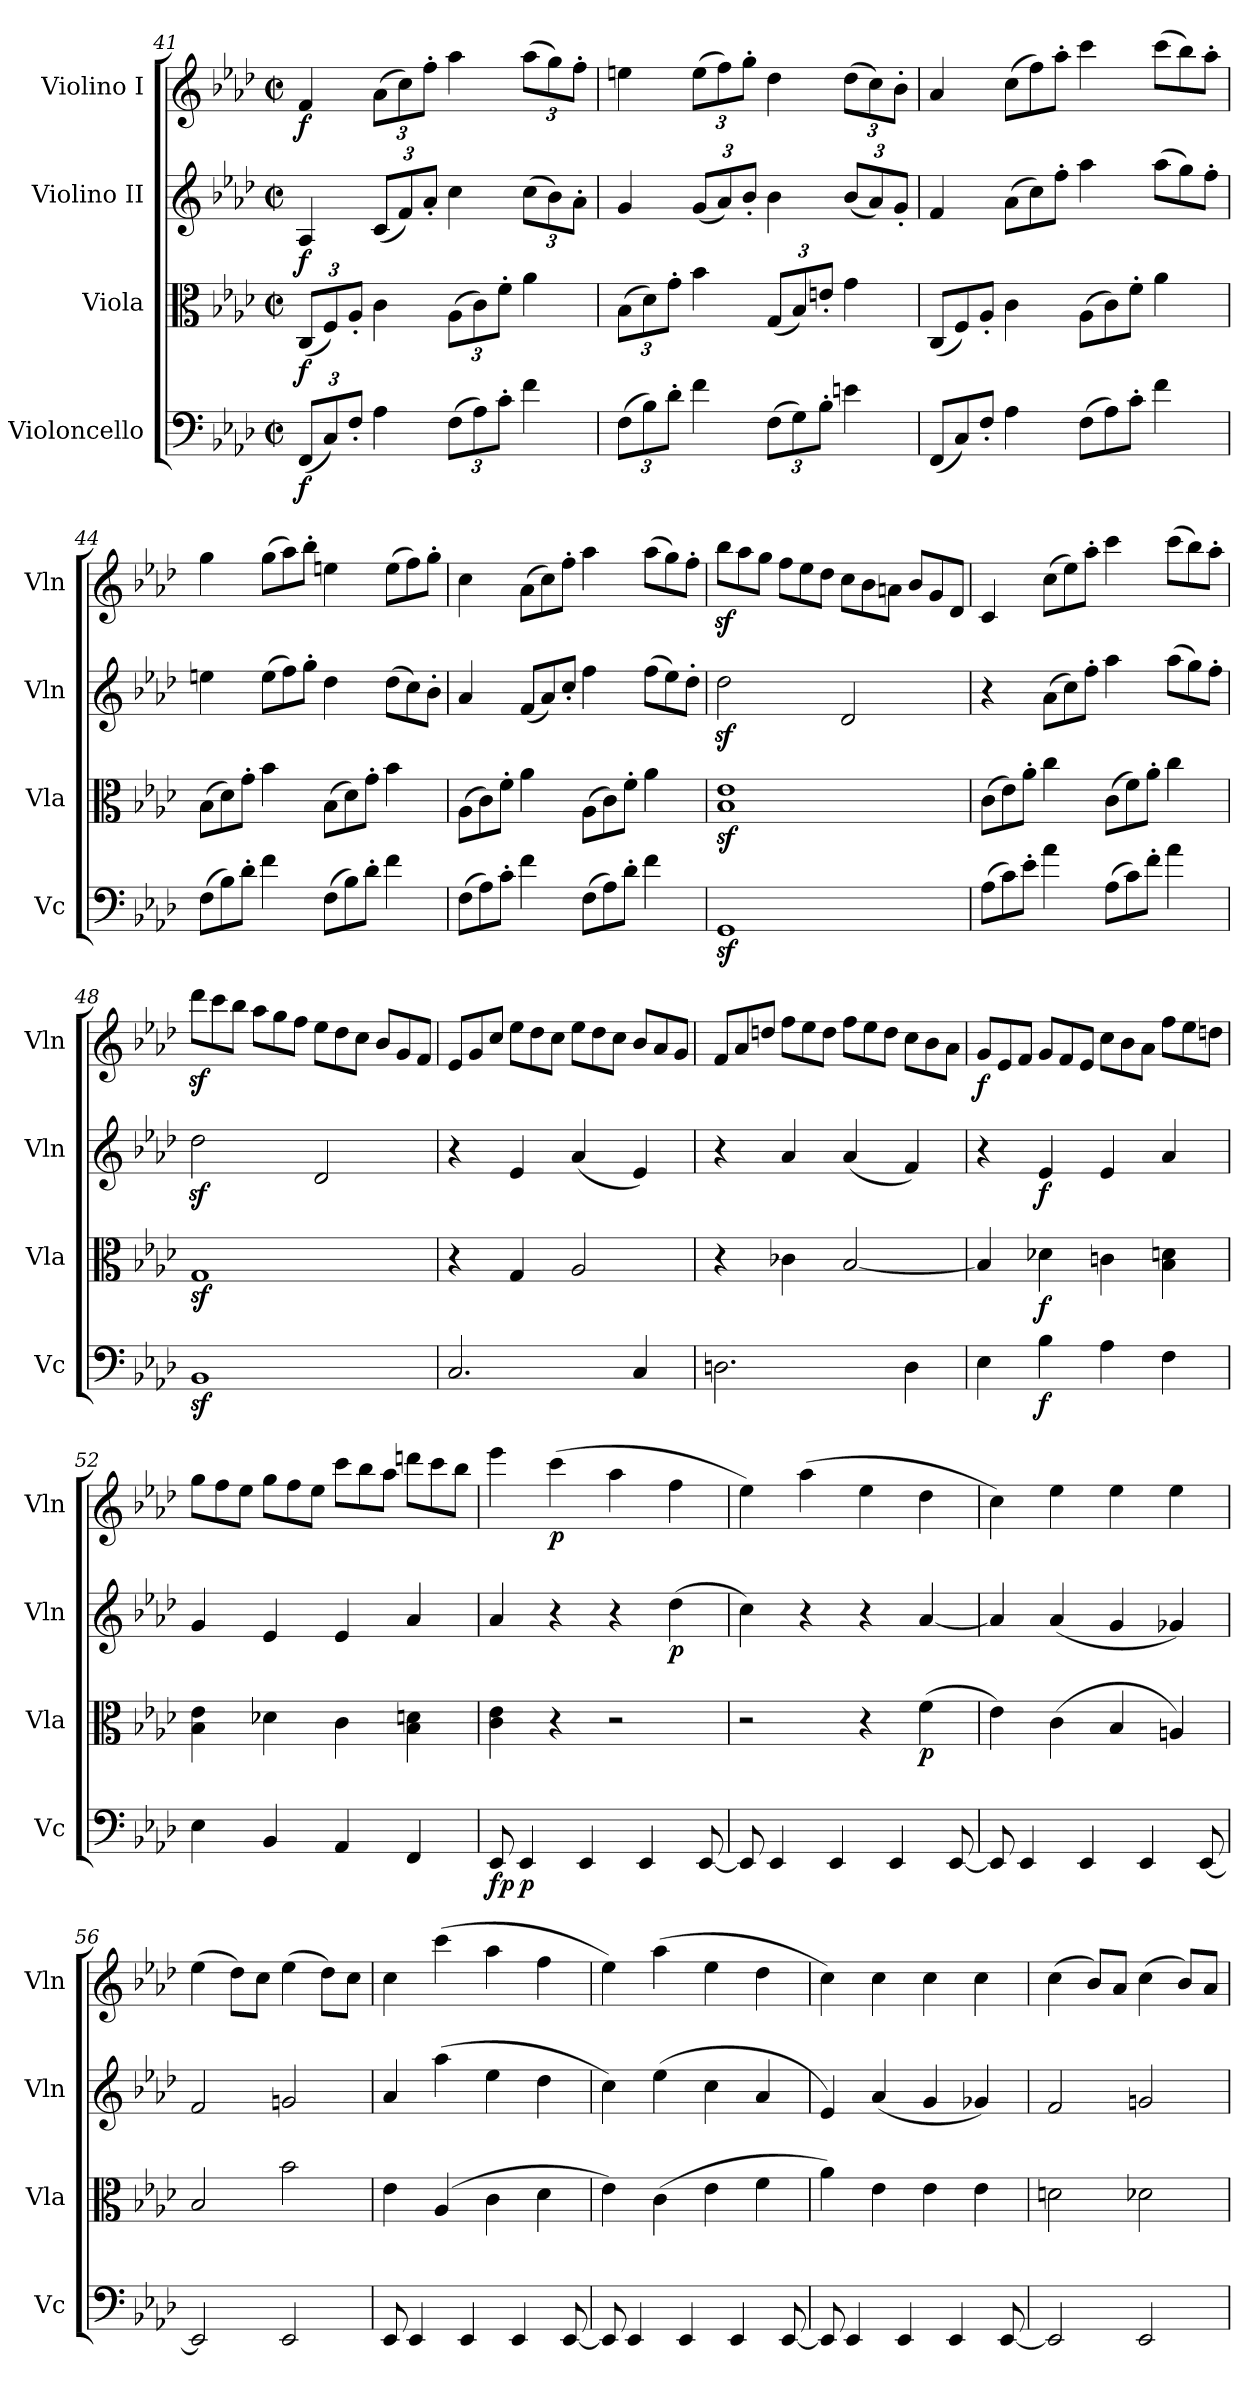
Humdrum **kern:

**kern	**dynam	**kern	**dynam	**kern	**dynam	**kern	**dynam
*part4	*part4	*part3	*part3	*part2	*part2	*part1	*part1
*staff4	*staff4	*staff3	*staff3	*staff2	*staff2	*staff1	*staff1
*I"Violoncello	*	*I"Viola	*	*I"Violino II	*	*I"Violino I	*
*I'Vc	*	*I'Vla	*	*I'Vln	*	*I'Vln	*
*clefF4	*	*clefC3	*	*clefG2	*	*clefG2	*
*k[b-e-a-d-]	*	*k[b-e-a-d-]	*	*k[b-e-a-d-]	*	*k[b-e-a-d-]	*
*M2/2	*	*M2/2	*	*M2/2	*	*M2/2	*
*met(c|)	*	*met(c|)	*	*met(c|)	*	*met(c|)	*
*Xbrackettup	*	*Xbrackettup	*	*	*	*	*
=41	=41	=41	=41	=41	=41	=41	=41
!	!LO:DY:b	!	!LO:DY:b	!	!LO:DY:b	!	!LO:DY:b
(12FF/L	f	(12C/L	f	4A-/	f	4f/	f
12C/)	.	12F/)	.	.	.	.	.
12F'/J	.	12A-'/J	.	.	.	.	.
*	*	*	*	*Xbrackettup	*	*Xbrackettup	*
4A-\	.	4c\	.	(12c/L	.	(12a-\L	.
.	.	.	.	12f/)	.	12cc\)	.
.	.	.	.	12a-'/J	.	12ff'\J	.
(12F\L	.	(12A-\L	.	4cc\	.	4aa-\	.
12A-\)	.	12c\)	.	.	.	.	.
12c'\J	.	12f'\J	.	.	.	.	.
4f\	.	4a-\	.	(12cc\L	.	(12aa-\L	.
.	.	.	.	12b-\)	.	12gg\)	.
.	.	.	.	12a-'\J	.	12ff'\J	.
=42	=42	=42	=42	=42	=42	=42	=42
(12F\L	.	(12B-\L	.	4g/	.	4een\	.
12B-\)	.	12d-\)	.	.	.	.	.
12d-'\J	.	12g'\J	.	.	.	.	.
4f\	.	4b-\	.	(12g/L	.	(12ee\L	.
.	.	.	.	12a-/)	.	12ff\)	.
.	.	.	.	12b-'/J	.	12gg'\J	.
(12F\L	.	(12G/L	.	4b-\	.	4dd-\	.
12G\)	.	12B-/)	.	.	.	.	.
12B-'\J	.	12en'/J	.	.	.	.	.
4en\	.	4g\	.	(12b-/L	.	(12dd-\L	.
.	.	.	.	12a-/)	.	12cc\)	.
.	.	.	.	12g'/J	.	12b-'\J	.
!!LO:LB:g=z
=43	=43	=43	=43	=43	=43	=43	=43
*Xtuplet	*	*Xtuplet	*	*	*	*	*
(12FF/L	.	(12C/L	.	4f/	.	4a-/	.
12C/)	.	12F/)	.	.	.	.	.
12F'/J	.	12A-'/J	.	.	.	.	.
*	*	*	*	*Xtuplet	*	*Xtuplet	*
4A-\	.	4c\	.	(12a-\L	.	(12cc\L	.
.	.	.	.	12cc\)	.	12ff\)	.
.	.	.	.	12ff'\J	.	12aa-'\J	.
(12F\L	.	(12A-\L	.	4aa-\	.	4ccc\	.
12A-\)	.	12c\)	.	.	.	.	.
12c'\J	.	12f'\J	.	.	.	.	.
4f\	.	4a-\	.	(12aa-\L	.	(12ccc\L	.
.	.	.	.	12gg\)	.	12bb-\)	.
.	.	.	.	12ff'\J	.	12aa-'\J	.
=44	=44	=44	=44	=44	=44	=44	=44
(12F\L	.	(12B-\L	.	4een\	.	4gg\	.
12B-\)	.	12d-\)	.	.	.	.	.
12d-'\J	.	12g'\J	.	.	.	.	.
4f\	.	4b-\	.	(12ee\L	.	(12gg\L	.
.	.	.	.	12ff\)	.	12aa-\)	.
.	.	.	.	12gg'\J	.	12bb-'\J	.
(12F\L	.	(12B-\L	.	4dd-\	.	4een\	.
12B-\)	.	12d-\)	.	.	.	.	.
12d-'\J	.	12g'\J	.	.	.	.	.
4f\	.	4b-\	.	(12dd-\L	.	(12ee\L	.
.	.	.	.	12cc\)	.	12ff\)	.
.	.	.	.	12b-'\J	.	12gg'\J	.
=45	=45	=45	=45	=45	=45	=45	=45
(12F\L	.	(12A-\L	.	4a-/	.	4cc\	.
12A-\)	.	12c\)	.	.	.	.	.
12c'\J	.	12f'\J	.	.	.	.	.
4f\	.	4a-\	.	(12f/L	.	(12a-\L	.
.	.	.	.	12a-/)	.	12cc\)	.
.	.	.	.	12cc'/J	.	12ff'\J	.
(12F\L	.	(12A-\L	.	4ff\	.	4aa-\	.
12A-\)	.	12c\)	.	.	.	.	.
12d-'\J	.	12f'\J	.	.	.	.	.
4f\	.	4a-\	.	(12ff\L	.	(12aa-\L	.
.	.	.	.	12ee-\)	.	12gg\)	.
.	.	.	.	12dd-'\J	.	12ff'\J	.
=46	=46	=46	=46	=46	=46	=46	=46
1GGz<	.	1B-z< 1e-z<	.	2dd-z<\	.	12bb-z<\L	.
.	.	.	.	.	.	12aa-\	.
.	.	.	.	.	.	12gg\J	.
.	.	.	.	.	.	12ff\L	.
.	.	.	.	.	.	12ee-\	.
.	.	.	.	.	.	12dd-\J	.
.	.	.	.	2d-/	.	12cc\L	.
.	.	.	.	.	.	12b-\	.
.	.	.	.	.	.	12an\J	.
.	.	.	.	.	.	12b-/L	.
.	.	.	.	.	.	12g/	.
.	.	.	.	.	.	12d-/J	.
!!LO:LB:g=z
=47	=47	=47	=47	=47	=47	=47	=47
(12A-\L	.	(12c\L	.	4r	.	4c/	.
12c\)	.	12e-\)	.	.	.	.	.
12e-'\J	.	12a-'\J	.	.	.	.	.
4a-\	.	4cc\	.	(12a-\L	.	(12cc\L	.
.	.	.	.	12cc\)	.	12ee-\)	.
.	.	.	.	12ff'\J	.	12aa-'\J	.
(12A-\L	.	(12c\L	.	4aa-\	.	4ccc\	.
12c\)	.	12f\)	.	.	.	.	.
12f'\J	.	12a-'\J	.	.	.	.	.
4a-\	.	4cc\	.	(12aa-\L	.	(12ccc\L	.
.	.	.	.	12gg\)	.	12bb-\)	.
.	.	.	.	12ff'\J	.	12aa-'\J	.
=48	=48	=48	=48	=48	=48	=48	=48
1BB-z<	.	1Gz<	.	2dd-z<\	.	12ddd-z<\L	.
.	.	.	.	.	.	12ccc\	.
.	.	.	.	.	.	12bb-\J	.
.	.	.	.	.	.	12aa-\L	.
.	.	.	.	.	.	12gg\	.
.	.	.	.	.	.	12ff\J	.
.	.	.	.	2d-/	.	12ee-\L	.
.	.	.	.	.	.	12dd-\	.
.	.	.	.	.	.	12cc\J	.
.	.	.	.	.	.	12b-/L	.
.	.	.	.	.	.	12g/	.
.	.	.	.	.	.	12f/J	.
=49	=49	=49	=49	=49	=49	=49	=49
2.C/	.	4r	.	4r	.	12e-/L	.
.	.	.	.	.	.	12g/	.
.	.	.	.	.	.	12cc/J	.
.	.	4G/	.	4e-/	.	12ee-\L	.
.	.	.	.	.	.	12dd-\	.
.	.	.	.	.	.	12cc\J	.
.	.	2A-/	.	(4a-/	.	12ee-\L	.
.	.	.	.	.	.	12dd-\	.
.	.	.	.	.	.	12cc\J	.
4C/	.	.	.	4e-/)	.	12b-/L	.
.	.	.	.	.	.	12a-/	.
.	.	.	.	.	.	12g/J	.
=50	=50	=50	=50	=50	=50	=50	=50
2.Dn\	.	4r	.	4r	.	12f/L	.
.	.	.	.	.	.	12a-/	.
.	.	.	.	.	.	12ddn/J	.
.	.	4c-X\	.	4a-/	.	12ff\L	.
.	.	.	.	.	.	12ee-\	.
.	.	.	.	.	.	12dd\J	.
.	.	[2B-/	.	(4a-/	.	12ff\L	.
.	.	.	.	.	.	12ee-\	.
.	.	.	.	.	.	12dd\J	.
4D\	.	.	.	4f/)	.	12cc\L	.
.	.	.	.	.	.	12b-\	.
.	.	.	.	.	.	12a-\J	.
!!LO:PB:g=z
=51	=51	=51	=51	=51	=51	=51	=51
!	!	!	!	!	!	!	!LO:DY:b
4E-\	.	4B-/]	.	4r	.	12g/L	f
.	.	.	.	.	.	12e-/	.
.	.	.	.	.	.	12f/J	.
!	!LO:DY:b	!	!LO:DY:b	!	!LO:DY:b	!	!
4B-\	f	4d-X\	f	4e-/	f	12g/L	.
.	.	.	.	.	.	12f/	.
.	.	.	.	.	.	12e-/J	.
4A-\	.	4cn\	.	4e-/	.	12cc\L	.
.	.	.	.	.	.	12b-\	.
.	.	.	.	.	.	12a-\J	.
4F\	.	4B-\ 4dn\	.	4a-/	.	12ff\L	.
.	.	.	.	.	.	12ee-\	.
.	.	.	.	.	.	12ddn\J	.
=52	=52	=52	=52	=52	=52	=52	=52
4E-\	.	4B-\ 4e-\	.	4g/	.	12gg\L	.
.	.	.	.	.	.	12ff\	.
.	.	.	.	.	.	12ee-\J	.
4BB-/	.	4d-X\	.	4e-/	.	12gg\L	.
.	.	.	.	.	.	12ff\	.
.	.	.	.	.	.	12ee-\J	.
4AA-/	.	4c\	.	4e-/	.	12ccc\L	.
.	.	.	.	.	.	12bb-\	.
.	.	.	.	.	.	12aa-\J	.
4FF/	.	4B-\ 4dn\	.	4a-/	.	12dddn\L	.
.	.	.	.	.	.	12ccc\	.
.	.	.	.	.	.	12bb-\J	.
=53	=53	=53	=53	=53	=53	=53	=53
!	!LO:DY:b	!	!	!	!	!	!
8EE-/	fp	4c\ 4e-\	.	4a-/	.	4eee-\	.
!	!LO:DY:b	!	!	!	!	!	!
4EE-/	p	.	.	.	.	.	.
!	!	!	!	!	!	!	!LO:DY:b
.	.	4r	.	4r	.	(4ccc\	p
4EE-/	.	.	.	.	.	.	.
.	.	2r	.	4r	.	4aa-\	.
4EE-/	.	.	.	.	.	.	.
!	!	!	!	!	!LO:DY:b	!	!
.	.	.	.	(4dd-\	p	4ff\	.
[8EE-/	.	.	.	.	.	.	.
=54	=54	=54	=54	=54	=54	=54	=54
8EE-/]	.	2r	.	4cc\)	.	4ee-\)	.
4EE-/	.	.	.	.	.	.	.
.	.	.	.	4r	.	(4aa-\	.
4EE-/	.	.	.	.	.	.	.
.	.	4r	.	4r	.	4ee-\	.
4EE-/	.	.	.	.	.	.	.
!	!	!	!LO:DY:b	!	!	!	!
.	.	(4f\	p	[4a-/	.	4dd-\	.
[8EE-/	.	.	.	.	.	.	.
=55	=55	=55	=55	=55	=55	=55	=55
8EE-/]	.	4e-\)	.	4a-/]	.	4cc\)	.
4EE-/	.	.	.	.	.	.	.
.	.	(4c\	.	(4a-/	.	4ee-\	.
4EE-/	.	.	.	.	.	.	.
.	.	4B-/	.	4g/	.	4ee-\	.
4EE-/	.	.	.	.	.	.	.
.	.	4An/)	.	4g-X/)	.	4ee-\	.
[8EE-/	.	.	.	.	.	.	.
!!LO:LB:g=z
=56	=56	=56	=56	=56	=56	=56	=56
2EE-/]	.	2B-/	.	2f/	.	(4ee-\	.
.	.	.	.	.	.	8dd-\L)	.
.	.	.	.	.	.	8cc\J	.
2EE-/	.	2b-\	.	2gn/	.	(4ee-\	.
.	.	.	.	.	.	8dd-\L)	.
.	.	.	.	.	.	8cc\J	.
=57	=57	=57	=57	=57	=57	=57	=57
8EE-/	.	4e-\	.	4a-/	.	4cc\	.
4EE-/	.	.	.	.	.	.	.
.	.	(4A-/	.	(4aa-\	.	(4ccc\	.
4EE-/	.	.	.	.	.	.	.
.	.	4c\	.	4ee-\	.	4aa-\	.
4EE-/	.	.	.	.	.	.	.
.	.	4d-\	.	4dd-\	.	4ff\	.
[8EE-/	.	.	.	.	.	.	.
=58	=58	=58	=58	=58	=58	=58	=58
8EE-/]	.	4e-\)	.	4cc\)	.	4ee-\)	.
4EE-/	.	.	.	.	.	.	.
.	.	(4c\	.	(4ee-\	.	(4aa-\	.
4EE-/	.	.	.	.	.	.	.
.	.	4e-\	.	4cc\	.	4ee-\	.
4EE-/	.	.	.	.	.	.	.
.	.	4f\	.	4a-/	.	4dd-\	.
[8EE-/	.	.	.	.	.	.	.
=59	=59	=59	=59	=59	=59	=59	=59
8EE-/]	.	4a-\)	.	4e-/)	.	4cc\)	.
4EE-/	.	.	.	.	.	.	.
.	.	4e-\	.	(4a-/	.	4cc\	.
4EE-/	.	.	.	.	.	.	.
.	.	4e-\	.	4g/	.	4cc\	.
4EE-/	.	.	.	.	.	.	.
.	.	4e-\	.	4g-X/)	.	4cc\	.
[8EE-/	.	.	.	.	.	.	.
=60	=60	=60	=60	=60	=60	=60	=60
2EE-/]	.	2dn\	.	2f/	.	(4cc\	.
.	.	.	.	.	.	8b-/L)	.
.	.	.	.	.	.	8a-/J	.
2EE-/	.	2d-X\	.	2gn/	.	(4cc\	.
.	.	.	.	.	.	8b-/L)	.
.	.	.	.	.	.	8a-/J	.
=	=	=	=	=	=	=	=
*-	*-	*-	*-	*-	*-	*-	*-
